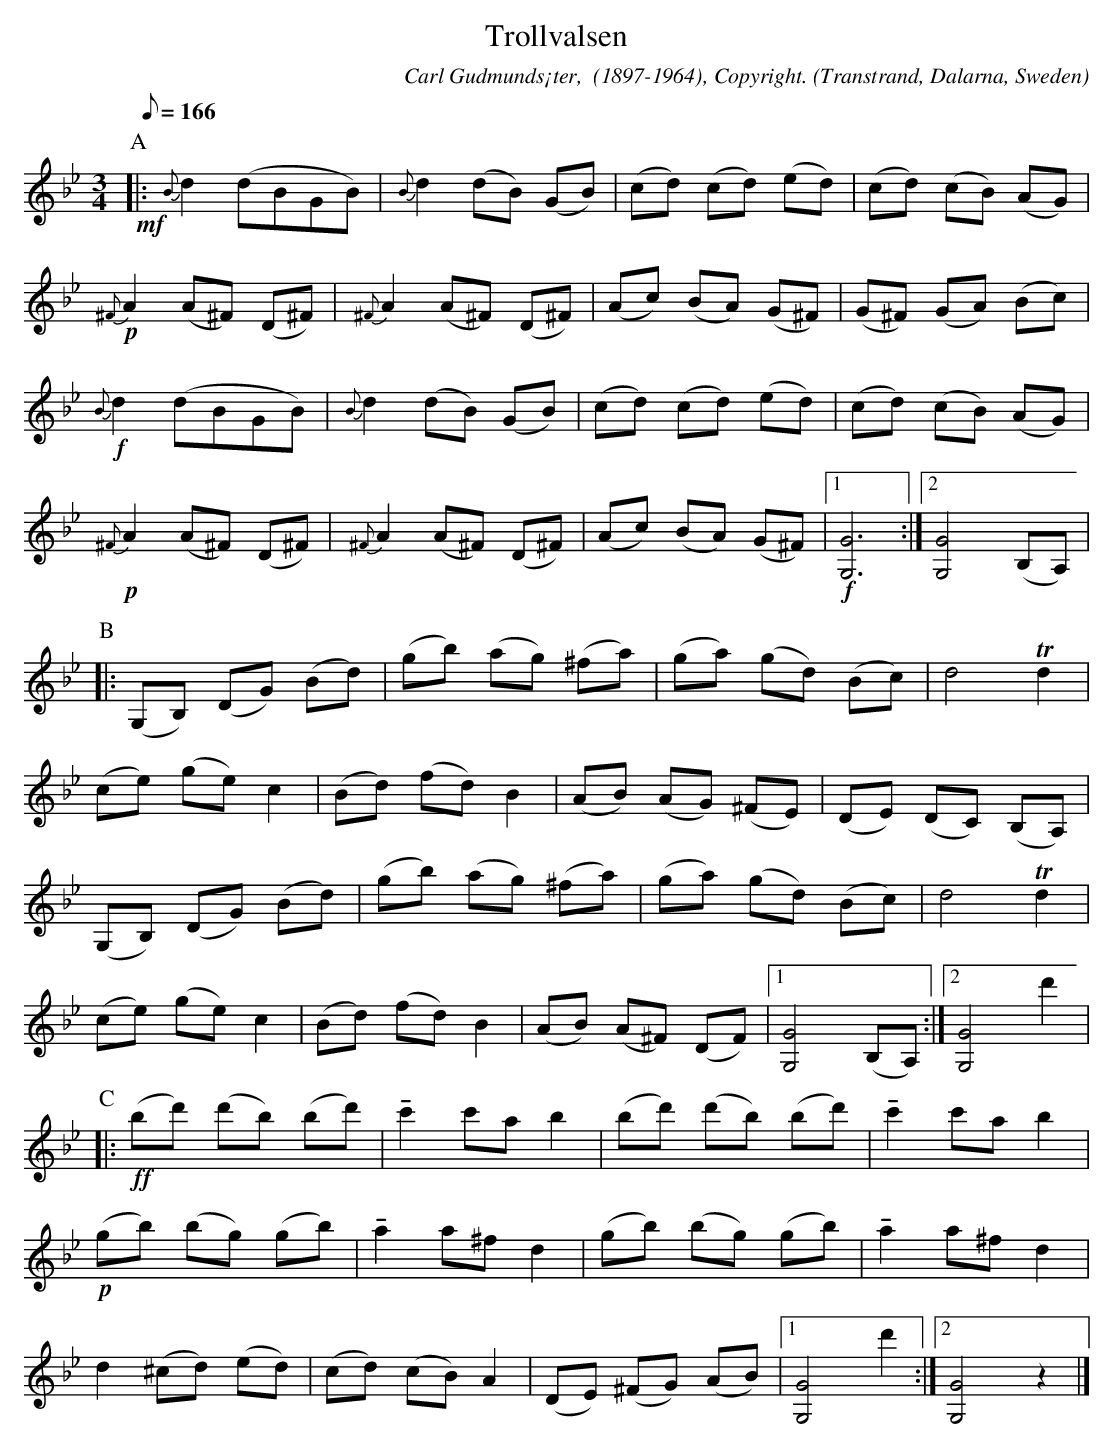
X:1
T: Trollvalsen
O: Transtrand, Dalarna, Sweden
M: 3/4
C: Carl Gudmunds¡ter,  (1897-1964), Copyright.
Q:166 Allegro
K: Gm
P:A
+mf+ |: {B}d2 (dBGB) | {B}d2 (dB) (GB) | (cd) (cd) (ed) | (cd) (cB) (AG) |
+p+ {^F}A2 (A^F) (D^F) | {^F}A2 (A^F) (D^F) | (Ac) (BA) (G^F) | (G^F) (GA) (Bc) |
+f+ {B}d2 (dBGB) | {B}d2 (dB) (GB) |  (cd) (cd) (ed) | (cd) (cB) (AG) |
+p+ {^F}A2 (A^F) (D^F) | {^F}A2 (A^F) (D^F) | (Ac) (BA) (G^F) |1 +f+ [G6G,6] :|2 [G4G,4] (B,A,)|
P:B
|: (G,B,) (DG) (Bd) | (gb) (ag) (^fa) | (ga) (gd) (Bc) | d4 Td2 |
(ce) (ge) c2 | (Bd) (fd) B2 | (AB) (AG) (^FE) | (DE) (DC) (B,A,) |
(G,B,) (DG) (Bd) | (gb) (ag) (^fa) | (ga) (gd) (Bc) | d4 Td2 |
(ce) (ge) c2 | (Bd) (fd) B2 | (AB) (A^F) (DF) |1 [G4G,4] (B,A,) :|2 [G4G,4] d'2|
P:C
|: +ff+ (bd') (d'b) (bd') | !tenuto!c'2 c'a b2 | (bd') (d'b) (bd') | !tenuto! c'2 c'a b2 |
+p+ (gb) (bg) (gb) | !tenuto! a2 a^f d2 | (gb) (bg) (gb) | !tenuto! a2 a^f d2 |
d2 (^cd) (ed) | (cd) (cB) A2 | (DE) (^FG) (AB) |1 [G4G,4] d'2 :|2 [G4G,4] z2 |]
